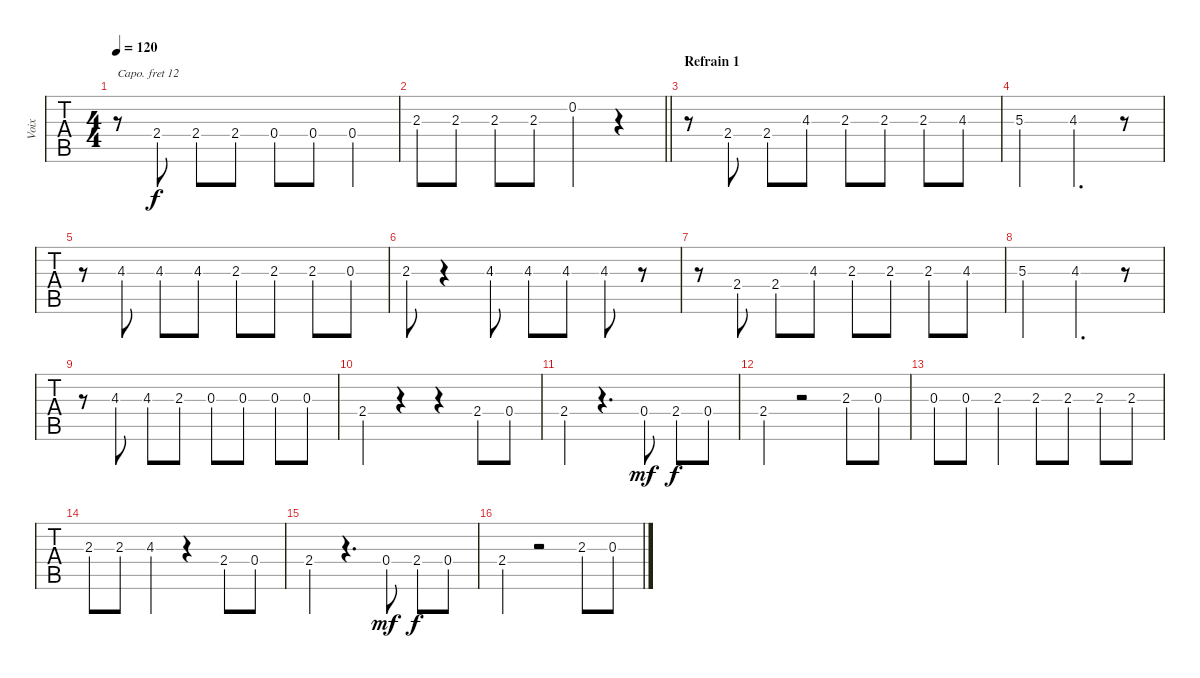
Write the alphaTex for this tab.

\track ("Voix" "Voix") {instrument flute}
\staff {tabs}
\capo 12
\tuning (E4 B3 G3 D3 A2 E2) {hide}
\ts (4 4)
\tempo 120
\clef g2
\ks c
r.8{dy f} 2.4.8 2.4.8 2.4.8 0.4.8 0.4.8 0.4.4 |
\barLineRight lightlight
2.3.8 2.3.8 2.3.8 2.3.8 0.2.4 r.4 |
\section ("" "Refrain 1")
r.8 2.4.8 2.4.8 4.3.8 2.3.8 2.3.8 2.3.8 4.3.8 |
5.3.2 4.3.4{d} r.8 |
r.8 4.3.8 4.3.8 4.3.8 2.3.8 2.3.8 2.3.8 0.3.8 |
2.3.8 r.4 4.3.8 4.3.8 4.3.8 4.3.8 r.8 |
r.8 2.4.8 2.4.8 4.3.8 2.3.8 2.3.8 2.3.8 4.3.8 |
5.3.2 4.3.4{d} r.8 |
r.8 4.3.8 4.3.8 2.3.8 0.3.8 0.3.8 0.3.8 0.3.8 |
2.4.4 r.4 r.4 2.4.8 0.4.8 |
2.4.4 r.4{d} 0.4.8{dy mf} 2.4.8{dy f} 0.4.8 |
2.4.4 r.2 2.3.8 0.3.8 |
0.3.8 0.3.8 2.3.4 2.3.8 2.3.8 2.3.8 2.3.8 |
2.3.8 2.3.8 4.3.4 r.4 2.4.8 0.4.8 |
2.4.4 r.4{d} 0.4.8{dy mf} 2.4.8{dy f} 0.4.8 |
2.4.4 r.2 2.3.8 0.3.8
